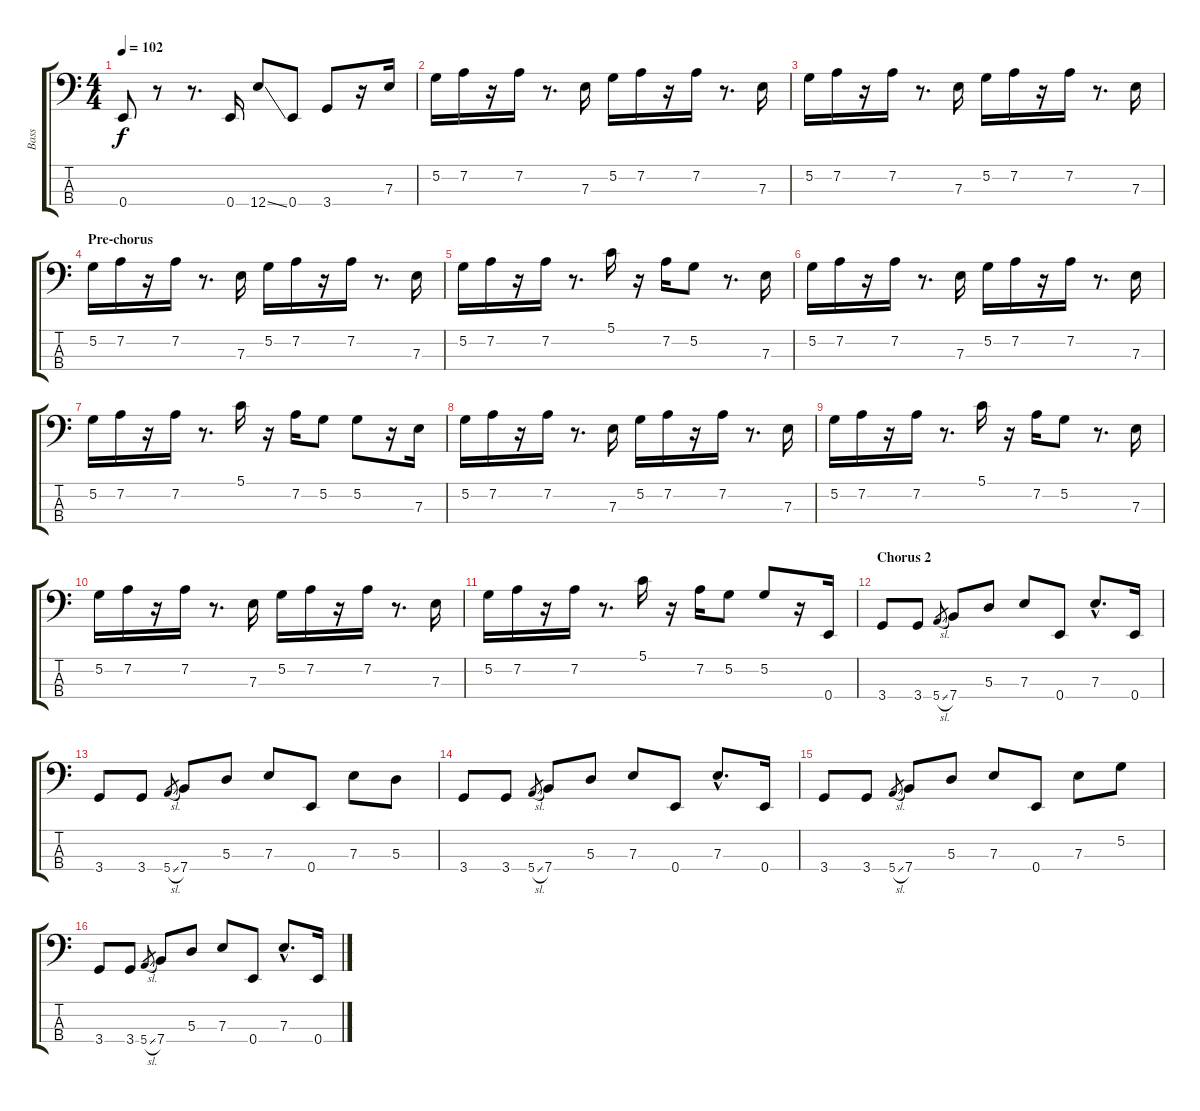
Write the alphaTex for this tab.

\track ("Bass" "Bass") {instrument electricbassfinger}
\staff {score tabs}
\tuning (G2 D2 A1 E1) {hide}
\ts (4 4)
\tempo 102
\clef f4
\ks c
0.4.8{dy f} r.8 r.8{d} 0.4.16 12.4{ss}.8 0.4.8 3.4.8 r.16 7.3.16 |
5.2.16 7.2.16 r.16 7.2.16 r.8{d} 7.3.16 5.2.16 7.2.16 r.16 7.2.16 r.8{d} 7.3.16 |
5.2.16 7.2.16 r.16 7.2.16 r.8{d} 7.3.16 5.2.16 7.2.16 r.16 7.2.16 r.8{d} 7.3.16 |
\section ("" "Pre-chorus")
5.2.16 7.2.16 r.16 7.2.16 r.8{d} 7.3.16 5.2.16 7.2.16 r.16 7.2.16 r.8{d} 7.3.16 |
5.2.16 7.2.16 r.16 7.2.16 r.8{d} 5.1.16 r.16 7.2.16 5.2.8 r.8{d} 7.3.16 |
5.2.16 7.2.16 r.16 7.2.16 r.8{d} 7.3.16 5.2.16 7.2.16 r.16 7.2.16 r.8{d} 7.3.16 |
5.2.16 7.2.16 r.16 7.2.16 r.8{d} 5.1.16 r.16 7.2.16 5.2.8 5.2.8 r.16 7.3.16 |
5.2.16 7.2.16 r.16 7.2.16 r.8{d} 7.3.16 5.2.16 7.2.16 r.16 7.2.16 r.8{d} 7.3.16 |
5.2.16 7.2.16 r.16 7.2.16 r.8{d} 5.1.16 r.16 7.2.16 5.2.8 r.8{d} 7.3.16 |
5.2.16 7.2.16 r.16 7.2.16 r.8{d} 7.3.16 5.2.16 7.2.16 r.16 7.2.16 r.8{d} 7.3.16 |
5.2.16 7.2.16 r.16 7.2.16 r.8{d} 5.1.16 r.16 7.2.16 5.2.8 5.2.8 r.16 0.4.16 |
\section ("" "Chorus 2")
3.4.8 3.4.8 5.4{sl}.8{gr} 7.4.8 5.3.8 7.3.8 0.4.8 7.3{hac}.8{d} 0.4.16 |
3.4.8 3.4.8 5.4{sl}.8{gr} 7.4.8 5.3.8 7.3.8 0.4.8 7.3.8 5.3.8 |
3.4.8 3.4.8 5.4{sl}.8{gr} 7.4.8 5.3.8 7.3.8 0.4.8 7.3{hac}.8{d} 0.4.16 |
3.4.8 3.4.8 5.4{sl}.8{gr} 7.4.8 5.3.8 7.3.8 0.4.8 7.3.8 5.2.8 |
3.4.8 3.4.8 5.4{sl}.8{gr} 7.4.8 5.3.8 7.3.8 0.4.8 7.3{hac}.8{d} 0.4.16
